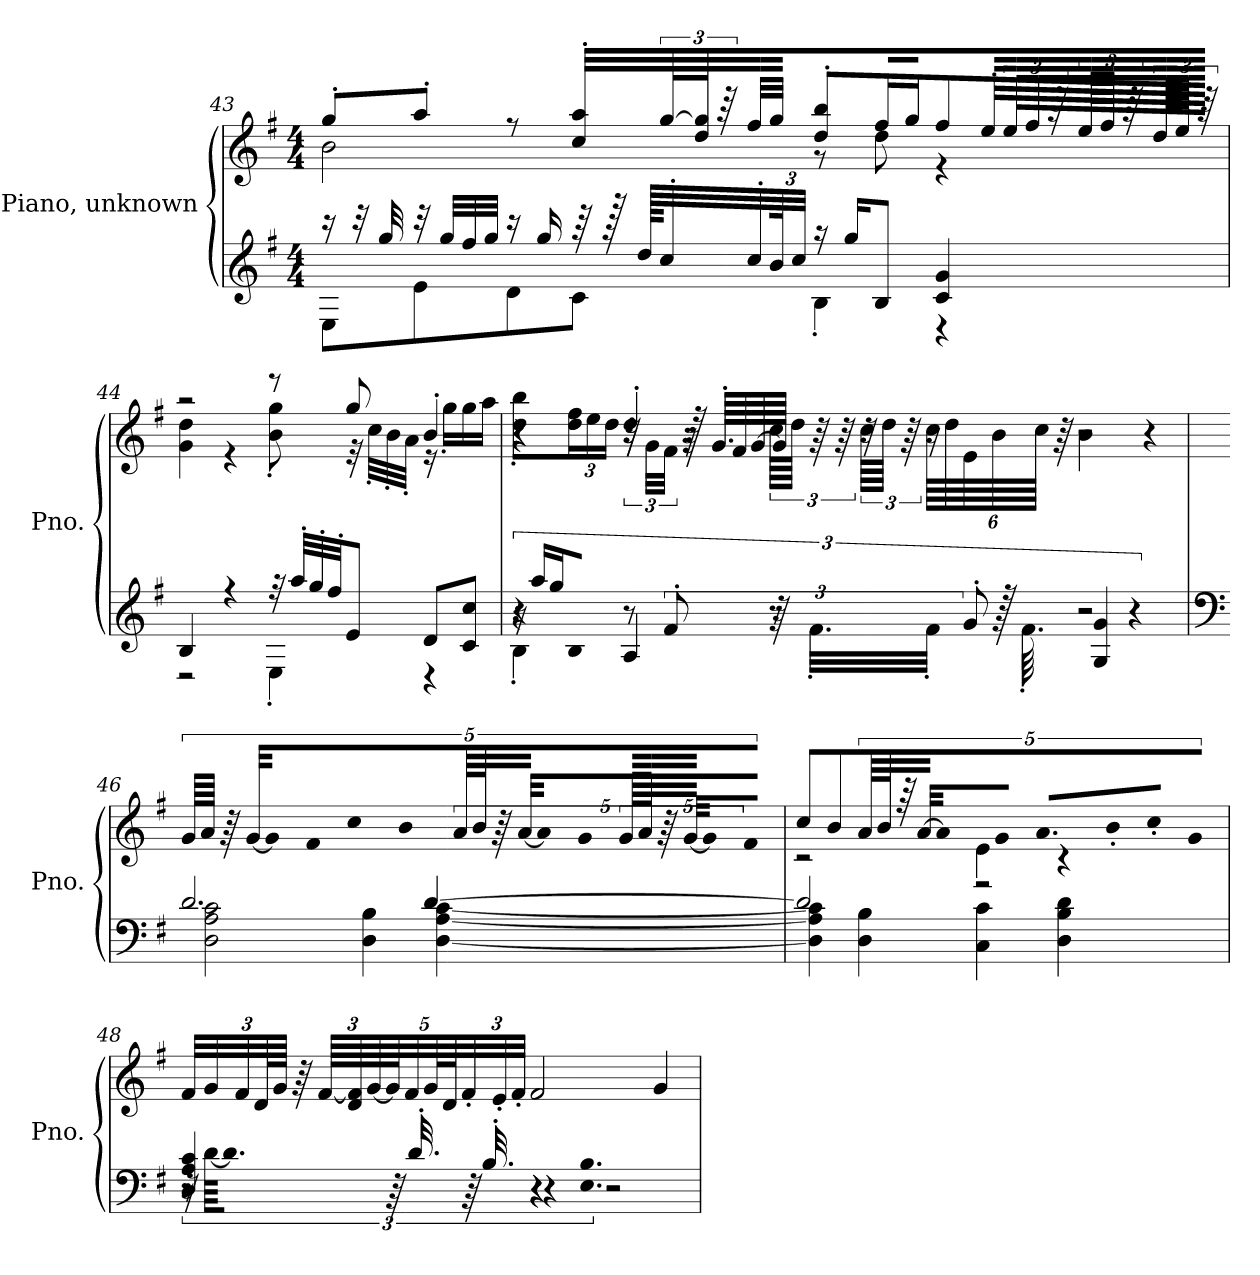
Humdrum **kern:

**kern	**kern
*part1	*part1
*staff2	*staff1
*I"Piano, unknown	*
*I'Pno.	*
!!LO:LB:g=z
*clefG2	*clefG2
*k[f#]	*k[f#]
*M4/4	*M4/4
=43	=43
*^	*^
16r	8E\L	8gg'/L	2b\
32r	.	.	.
32gg/	.	.	.
32r	8e\	8aa'/J	.
32gg/LLL	.	.	.
32ff#/	.	.	.
32gg/JJJ	.	.	.
16r	8d\	8r	.
16gg/	.	.	.
64r	8c\J	32cc/' 32aa/'LLL	.
128r	.	.	.
128dd/KKLLL	.	.	.
32cc'/	.	[96gg/L	.
.	.	96dd/ 96gg/]JJJJ	.
.	.	96r	.
32cc'/	.	32ff#/LLL	.
*Xbrackettup	*	*	*
96b/K	.	32gg/JJJ	.
48cc/JJJ	.	.	.
16r	4B'\	8dd/' 8bb/'L	8r
16gg/KL	.	.	.
8B/J	.	16ff#/L	8dd\
.	.	16gg/J	.
4c/ 4g/	4r	8ff#/	4r
.	.	32ee'/LL	.
.	.	96ee/L	.
.	.	96ff#/JJJJ	.
.	.	96r	.
.	.	96ee/LLLL	.
.	.	96ff#/JJJJ	.
.	.	96r	.
.	.	96dd/LLLL	.
.	.	96ee/JJJJ	.
.	.	96r	.
!!LO:LB:g=z	!!
=44	=44	=44	=44
4B/	2r	2r	4g\ 4dd\
4r	.	.	4r
32r	4E'\	8r	8b\' 8gg\'
32aa'/LLL	.	.	.
32gg'/	.	.	.
32ff#'/JJ	.	.	.
8e/J	.	8gg/	32r
.	.	.	32cc'\LLL
.	.	.	32b'\
.	.	.	32a'\JJJ
8d/L	4r	4b'/	16r
.	.	.	16gg'\LL
8c/ 8cc/J	.	.	16gg\
.	.	.	16aa\JJ
*v	*v	*	*
*	*v	*v
=45	=45
*brackettup	*
*^	*^
*	*^	*	*^
24r	4B'\	4r	4r	8dd\' 8bb\'L	4r
24aa/LL	.	.	.	.	.
24gg/J	.	.	.	.	.
*	*	*	*	*Xbrackettup	*
8B/J	.	.	.	24dd\ 24ff#\L	.
.	.	.	.	24ee\	.
.	.	.	.	24dd\JJ	.
*	*	*	*	*brackettup	*
12f#'/	8r	4A/	4dd'/	48r	16r
.	.	.	.	48g\LLL	.
.	.	.	.	48f#\JJJ	.
.	.	.	.	16r	128r
.	.	.	.	.	64.g'/LLLL
12r	.	.	.	.	.
.	.	.	.	.	64f#/
.	.	.	.	.	[64g/
.	64r	.	.	96cc\LLLL	64g/JJJJ]
.	.	.	.	96dd\JJJJ	.
.	32.f#'\LLL	.	.	.	64r
.	.	.	.	96r	.
.	.	.	.	96cc\LLLL	32r
12g'/	.	.	.	96dd\JJJJ	.
.	.	.	.	96r	.
*	*	*	*	*Xbrackettup	*
.	32f#'\JJJ	.	.	96cc\LLLL	16r
.	.	.	.	96dd\	.
.	.	.	.	96e\	.
*	*	*	*	*brackettup	*
.	128r	.	.	96b\	.
.	64.f#'\	.	.	.	.
.	.	.	.	96cc\JJJJ	.
.	.	.	.	96r	.
4G/ 4g/	2r	2r	2r	4b\	2r
4r	.	.	.	4r	.
*v	*v	*v	*	*	*
*	*v	*v	*v
!!LO:LB:g=z
=46	=46
*clefF4	*
*^	*
2.d/	2D\ 2A\ 2c\	80g/LLLL
.	.	80a/JJJJ
.	.	80r
.	.	[40g/KLL
.	.	16g/J]
.	.	8f#/
.	.	8cc/
.	.	8b/
.	4D\ 4B\	80a/LLL
.	.	80b/JJJJ
.	.	80r
.	.	[40a/KLL
.	.	16a/J]
.	.	8g/
[4d/	[4D\ [4A\ [4c\	80g/LLL
.	.	80a/JJJJ
.	.	80r
.	.	[40g/KLL
.	.	16g/J]
.	.	8f#/J
=47	=47	=47
*	*	*^
2d/]	4D\] 4A\] 4c\]	8cc/L	2r
.	.	8b/	.
.	4D\ 4B\	80a/LLL	.
.	.	80b/JJJJ	.
.	.	80r	.
.	.	[40a/KLL	.
.	.	16a/J]	.
.	.	8g/J	.
2r	4C\ 4c\	8.a/L	4e\
.	.	32b'/LL	.
.	.	32cc'/JJJ	.
.	4D\ 4B\ 4d\	4g/	4r
*	*	*v	*v
!!LO:LB:g=z
=48	=48	=48
*	*^	*
*	*	*	*Xbrackettup
8r	48r	4D/ 4A/ 4c/	48f#/LLL
.	[96d\KKLL	.	48g/
.	16.d\JJ]	.	.
.	.	.	48f#/
*	*	*	*brackettup
.	.	.	96d/L
.	.	.	96g/JJJJ
.	.	.	96r
*	*	*	*Xbrackettup
.	.	.	[96f#/LLLL
.	.	.	96d/ 96f#/]
.	.	.	[96g/
64r	8r	.	80g/J]
.	.	.	40f#/
32.d'/	.	.	.
.	.	.	80g/L
.	.	.	80d/J
64r	.	.	48f#'/
32.B'/	.	.	.
.	.	.	48e'/
.	.	.	48f#'/JJJ
4r	2.E\ 2.B\	4r	2f#/
2r	.	2r	.
.	.	.	4g/
*v	*v	*v	*
=	=
*-	*-
